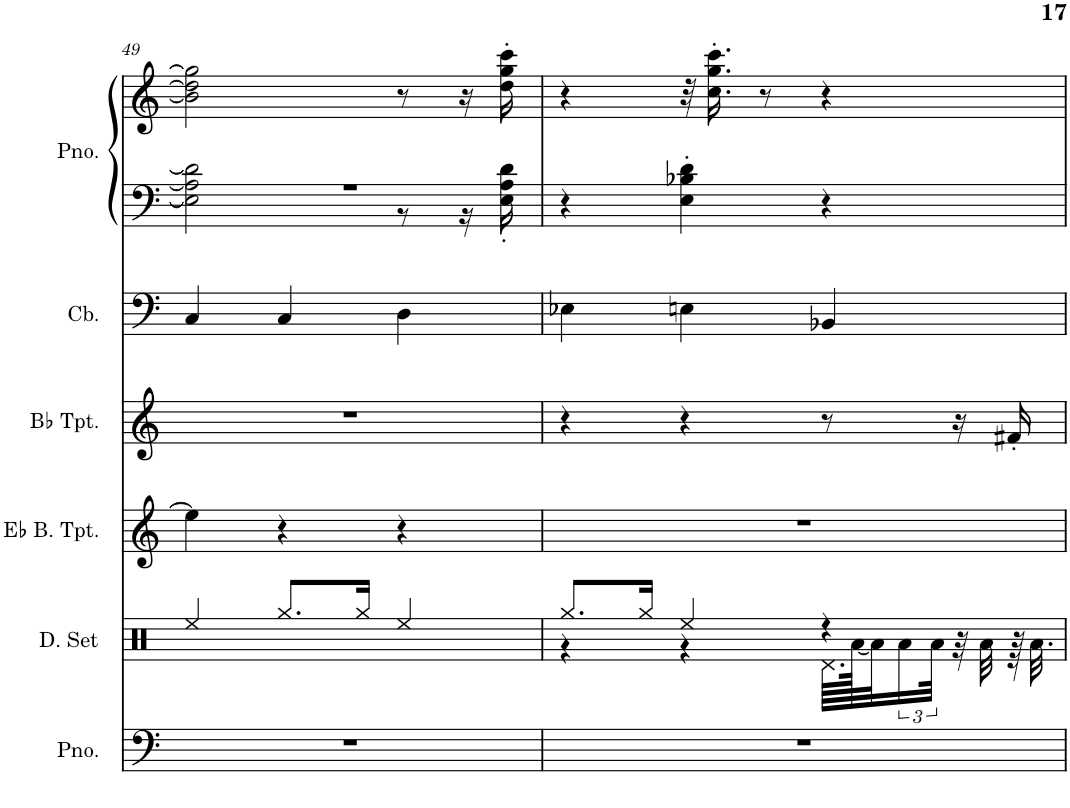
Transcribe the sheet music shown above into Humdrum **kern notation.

**kern	**kern	**kern	**kern	**kern	**kern	**kern
*part6	*part5	*part4	*part3	*part2	*part1	*part1
*staff7	*staff6	*staff5	*staff4	*staff3	*staff2	*staff1
*I"Piano	*I"Drumset	*I"Eb Bass Trumpet	*I"Bb Trumpet	*I"Contrabass	*I"Piano, Satin Doll	*
*I'Pno.	*I'D. Set	*I'Eb B. Tpt.	*I'Bb Tpt.	*I'Cb.	*I'Pno.	*
!!LO:PB:g=z
*clefF4	*clefX	*clefG2	*clefG2	*clefF4	*clefF4	*clefG2
*	*	*Trd5c9	*Trd1c2	*Trd7c12	*	*
*k[]	*k[]	*k[]	*k[]	*k[]	*k[]	*k[]
*M3/4	*M3/4	*M3/4	*M3/4	*M3/4	*M3/4	*M3/4
=49	=49	=49	=49	=49	=49	=49
*	*	*	*	*	*^	*
2.r	4Ree/	4ee\]	2.r	4C/	2.r	2E\] 2A\] 2d\]	2b\] 2dd\] 2gg\]
.	8.Rgg/L	4r	.	4C/	.	.	.
.	16Rgg/Jk	.	.	.	.	.	.
.	4Ree/	4r	.	4D\	.	8r	8r
.	.	.	.	.	.	16r	16r
.	.	.	.	.	.	16E\' 16A\' 16d\'	16dd\' 16gg\' 16ccc\'
*	*	*	*	*	*v	*v	*
=50	=50	=50	=50	=50	=50	=50
*	*^	*	*	*	*	*
2.r	8.Rgg/L	4r	2.r	4r	4E-X\	4r	4r
.	16Rgg/Jk	.	.	.	.	.	.
.	4Ree/	4r	.	4r	4En\	4E\' 4B-X\' 4d\'	32r
.	.	.	.	.	.	.	16.cc\' 16.gg\' 16.ccc\'
.	.	.	.	.	.	.	8r
.	4r	64.Rd\LLLL	.	8r	4BB-X/	4r	4r
.	.	[128Ra\JK	.	.	.	.	.
.	.	32Ra\J]	.	.	.	.	.
.	.	24Ra\	.	.	.	.	.
.	.	48Ra\JJk	.	.	.	.	.
.	.	32r	.	16r	.	.	.
.	.	32Ra\	.	.	.	.	.
.	.	64r	.	16f#X'/	.	.	.
.	.	32.Ra\	.	.	.	.	.
*	*v	*v	*	*	*	*	*
=	=	=	=	=	=	=
*-	*-	*-	*-	*-	*-	*-
